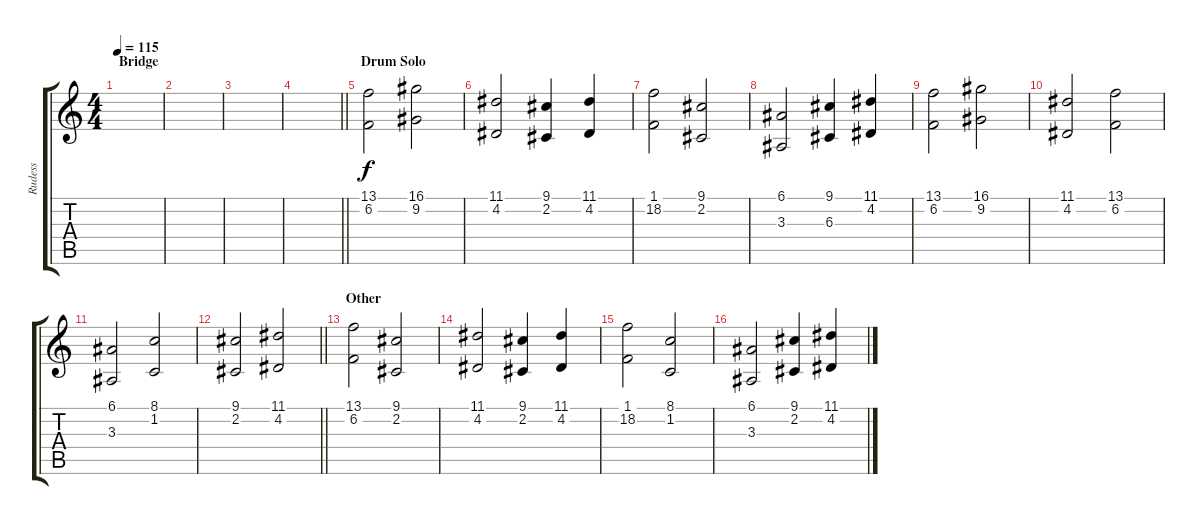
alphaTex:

\track ("Rudess" "Rudess") {instrument choiraahs}
\staff {score tabs}
\tuning (E4 B3 G3 D3 A2 E2) {hide}
\ts (4 4)
\section ("" "Bridge")
\tempo 115
\clef g2
\ks c
|
|
|
\barLineRight lightlight
|
\section ("" "Drum Solo")
(13.1 6.2).2 (16.1 9.2).2 |
(11.1 4.2).2 (9.1 2.2).4 (11.1 4.2).4 |
(1.1 18.2).2 (9.1 2.2).2 |
(6.1 3.3).2 (9.1 6.3).4 (11.1 4.2).4 |
(13.1 6.2).2 (16.1 9.2).2 |
(11.1 4.2).2 (13.1 6.2).2 |
(6.1 3.3).2 (8.1 1.2).2 |
\barLineRight lightlight
(9.1 2.2).2 (11.1 4.2).2 |
\section ("" "Other")
(13.1 6.2).2 (9.1 2.2).2 |
(11.1 4.2).2 (9.1 2.2).4 (11.1 4.2).4 |
(1.1 18.2).2 (8.1 1.2).2 |
(6.1 3.3).2 (9.1 2.2).4 (11.1 4.2).4
